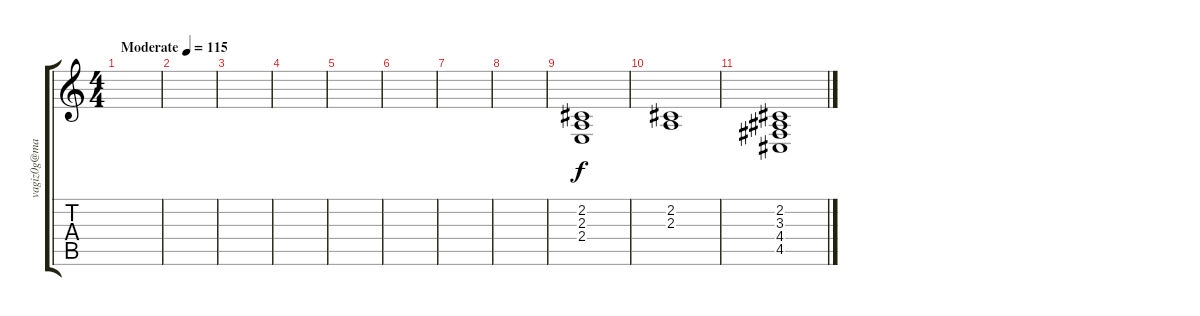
\track ("" "vagiz0g@ma") {instrument pad8sweep}
\staff {score tabs}
\tuning (E4 B3 G3 D3 A2 E2) {hide}
\ts (4 4)
\tempo (115 "Moderate")
\clef g2
\ks c
|
|
|
|
|
|
|
|
(2.2 2.3 2.4).1 |
(2.2 2.3).1 |
(2.2 3.3 4.4 4.5).1
